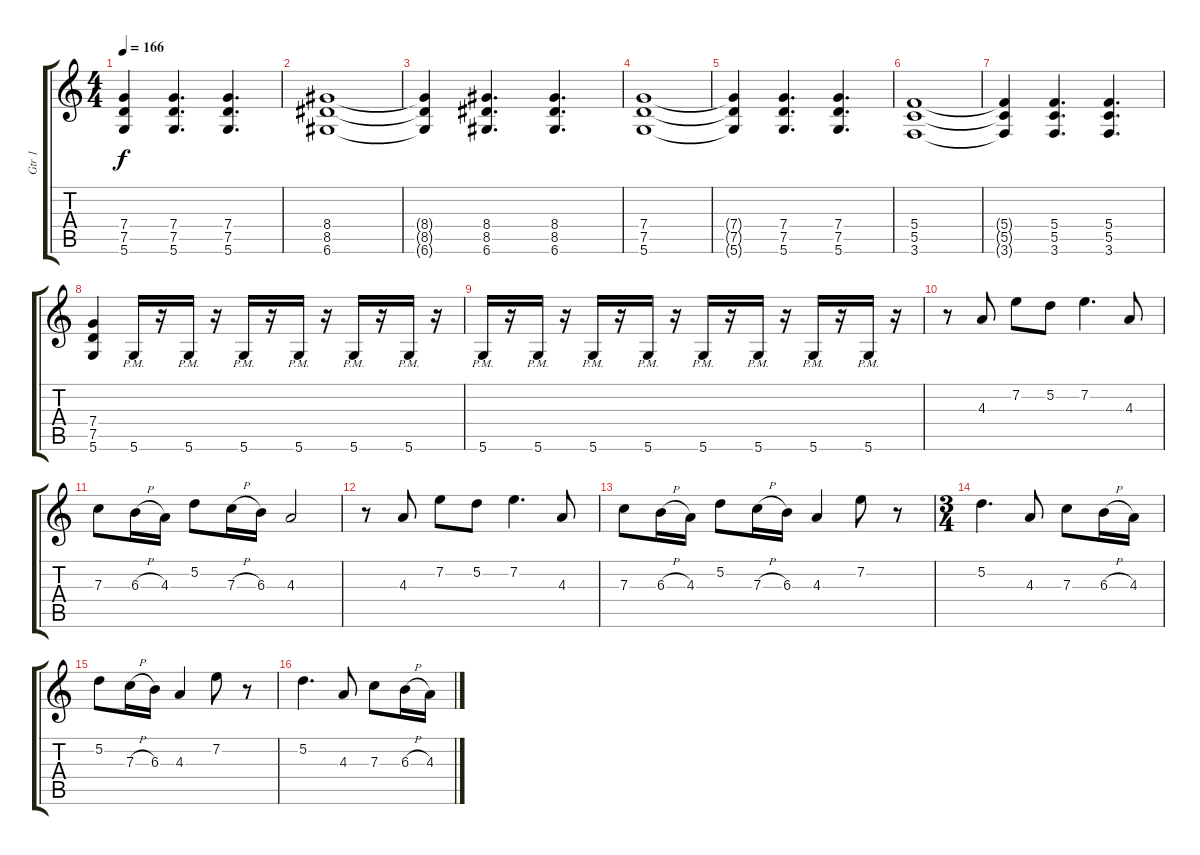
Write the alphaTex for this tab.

\track ("Gtr 1" "Gtr 1") {instrument distortionguitar}
\staff {score tabs}
\tuning (D4 A3 F3 C3 G2 D2) {hide}
\ts (4 4)
\tempo 166
\clef g2
\ks c
(7.4{t} 7.5{t} 5.6{t}).4{dy f} (7.4 7.5 5.6).4{d} (7.4 7.5 5.6).4{d} |
(8.4 8.5 6.6).1 |
(8.4{t} 8.5{t} 6.6{t}).4 (8.4 8.5 6.6).4{d} (8.4 8.5 6.6).4{d} |
(7.4 7.5 5.6).1 |
(7.4{t} 7.5{t} 5.6{t}).4 (7.4 7.5 5.6).4{d} (7.4 7.5 5.6).4{d} |
(5.4 5.5 3.6).1 |
(5.4{t} 5.5{t} 3.6{t}).4 (5.4 5.5 3.6).4{d} (5.4 5.5 3.6).4{d} |
(7.4 7.5 5.6).4 5.6{pm}.16 r.16 5.6{pm}.16 r.16 5.6{pm}.16 r.16 5.6{pm}.16 r.16 5.6{pm}.16 r.16 5.6{pm}.16 r.16 |
5.6{pm}.16 r.16 5.6{pm}.16 r.16 5.6{pm}.16 r.16 5.6{pm}.16 r.16 5.6{pm}.16 r.16 5.6{pm}.16 r.16 5.6{pm}.16 r.16 5.6{pm}.16 r.16 |
r.8 4.3.8 7.2.8 5.2.8 7.2.4{d} 4.3.8 |
7.3.8 6.3{h}.16 4.3.16 5.2.8 7.3{h}.16 6.3.16 4.3.2 |
r.8 4.3.8 7.2.8 5.2.8 7.2.4{d} 4.3.8 |
7.3.8 6.3{h}.16 4.3.16 5.2.8 7.3{h}.16 6.3.16 4.3.4 7.2.8 r.8 |
\ts (3 4)
5.2.4{d} 4.3.8 7.3.8 6.3{h}.16 4.3.16 |
5.2.8 7.3{h}.16 6.3.16 4.3.4 7.2.8 r.8 |
5.2.4{d} 4.3.8 7.3.8 6.3{h}.16 4.3.16
